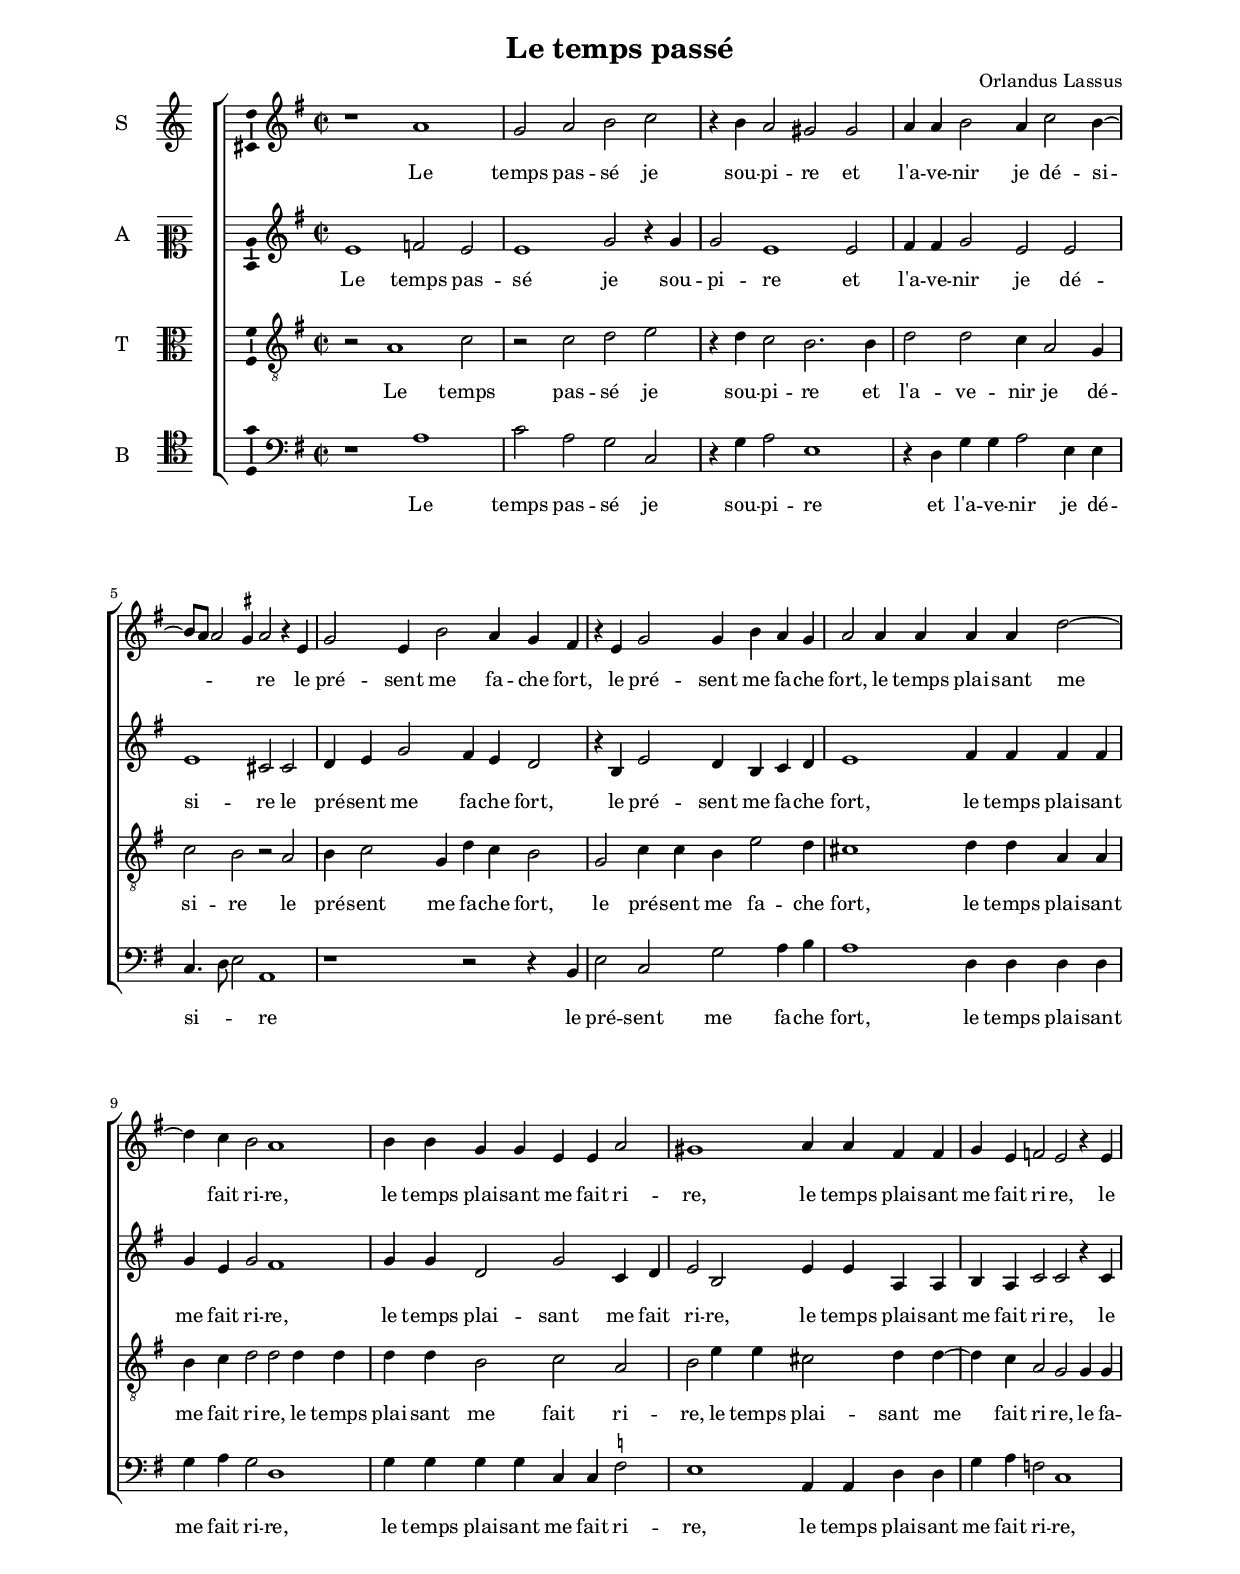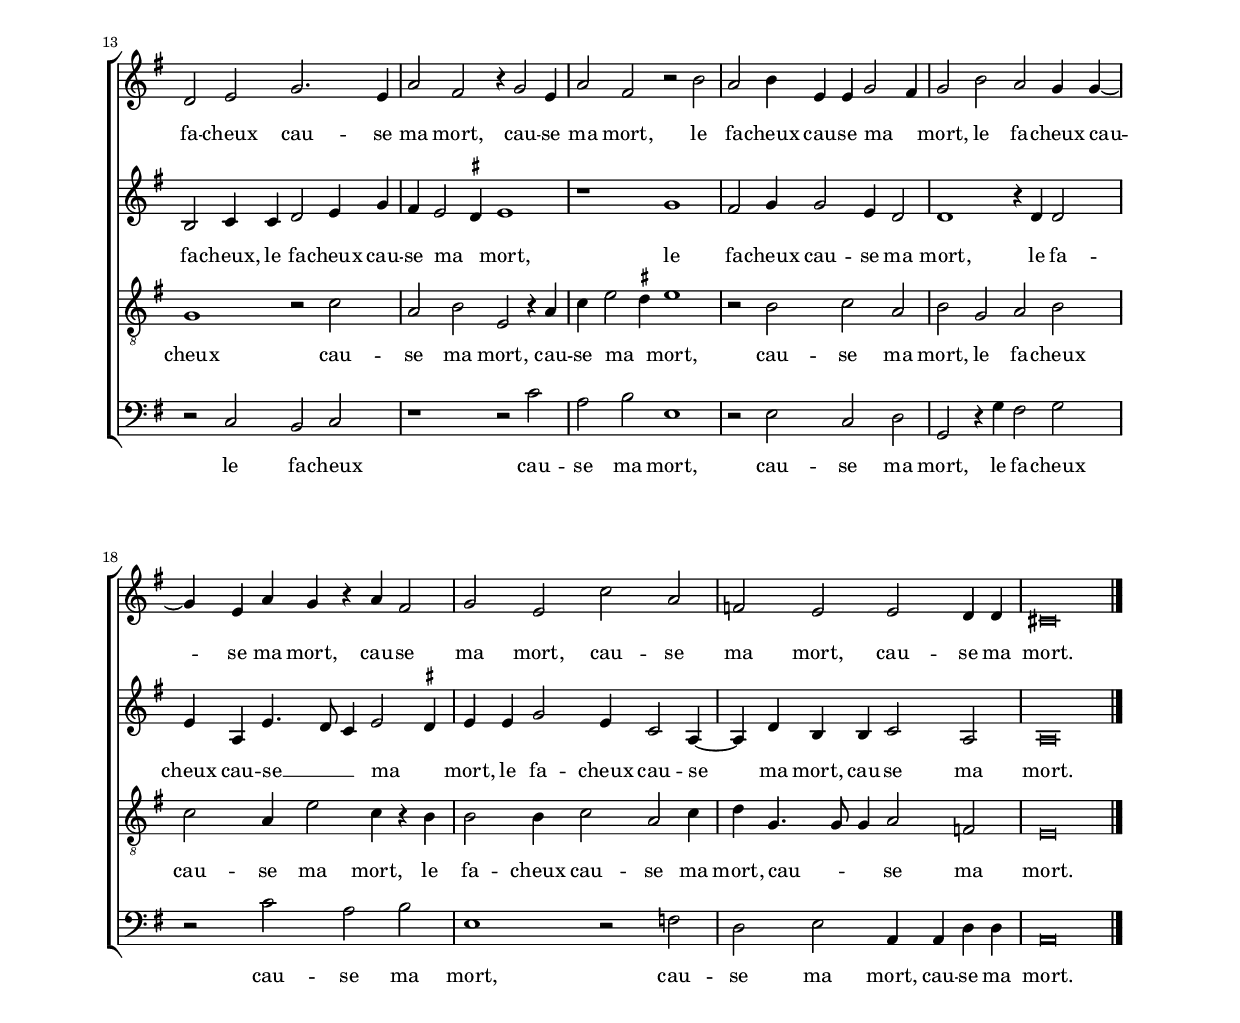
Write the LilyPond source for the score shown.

\header
{
  title="Le temps passé"
  composer="Orlandus Lassus"
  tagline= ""
}

\version "2.24.3"
\include "deutsch.ly"
#(set-global-staff-size 16)
% #(set-default-paper-size "letter")
#(ly:set-option 'point-and-click #f)

	
global = {
	\key c \major
	\time 2/2 \set Score.measureLength = #(ly:make-moment 2/1)
	}

	ficta = { \once \set suggestAccidentals = ##t }
	
	forget = #(define-music-function (music) (ly:music?) #{
		\accidentalStyle forget
		$music
		\accidentalStyle default
		#})


\paper
	{
	top-margin = 2 \cm
	bottom-margin = 2 \cm
	left-margin = 2 \cm
	right-margin = 2 \cm
	ragged-bottom = ##f
	ragged-last-bottom = ##t
	print-page-number = ##f
	system-system-spacing = #'((basic-distance . 20) (minimum-distance . 14) (padding . 8) (strechability . 150))
%	systems-per-page = 3
%	min-systems-per-page = 3
%	oddHeaderMarkup = \markup { \fill-line { \null \null \column \right-align { \fontsize #1 \fromproperty #'page:page-number-string \null } } }
%	evenHeaderMarkup = \markup { \column \right-align { \fontsize #1 \fromproperty #'page:page-number-string \null } }
	}


incipitcantus = \markup { \score {
	{
	\set Staff.instrumentName = \markup { \fontsize #1 "S" }
	\key c \major
	\clef violin
	s4 \bar ""
	}
	\layout  {
	raggedright = ##t
	indent = 1.1 \cm
	line-width = 1.7 \cm
	\context { \Staff \remove Time_signature_engraver }
	\override Staff.Clef.Y-extent = #'(0 . 0)
	}} \hspace #1 }
	
      
incipitaltus = \markup { \score {
	{
	\set Staff.instrumentName = \markup { \fontsize #1 "A" }
	\key c \major
	\clef mezzosoprano
	s4 \bar ""
	}
	\layout  {
	raggedright = ##t
	indent = 1.1 \cm
	line-width = 1.7 \cm
	\context { \Staff \remove Time_signature_engraver }
	\override Staff.Clef.Y-extent = #'(0 . 0)
	}} \hspace #1 }


incipittenor = \markup { \score {
	{
	\set Staff.instrumentName = \markup { \fontsize #1 "T" }
	\key c \major
	\clef alto
	s4 \bar ""
	}
	\layout  {
	raggedright = ##t
	indent = 1.1 \cm
	line-width = 1.7 \cm
	\context { \Staff \remove Time_signature_engraver }
	\override Staff.Clef.Y-extent = #'(0 . 0)
	}} \hspace #1 }


incipitbassus = \markup { \score {
	{
	\set Staff.instrumentName = \markup { \fontsize #1 "B" }
	\key c \major
	\clef tenor
	s4 \bar ""
	}
	\layout  {
	raggedright = ##t
	indent = 1.1 \cm
	line-width = 1.7 \cm
	\context { \Staff \remove Time_signature_engraver }
	\override Staff.Clef.Y-extent = #'(0 . 0)
	}} \hspace #1 }


cantus =  \relative c''
	{
	r1 d
	c2 d e f
	r4 e d2 cis cis
	d4 d e2 d4 f2 e4~
%5
	e8 d d2 \ficta cis4 d2 r4 a |
	c2 a4 e'2 d4 c h
	r4 a c2 c4 e d c
	d2 d4 d d d g2~
	g4 f e2 d1
%10
	e4 e c c a a d2 |
	cis1 d4 d h h
	c4 a b2 a r4 a
	g2 a c2. a4
	d2 h r4 c2 a4
%15
	d2 h r e |
	d2 e4 a, a c2 h4
	c2 e d c4 c~
	c4 a d c r d h2
	c2 a f' d
%20
	b2 a a g4 g |
	fis\breve \bar "|." |
	}


altus =  \relative c'
	{
	a'1 b2 a
	a1 c2 r4 c
	c2 a1 a2
	h4 h c2 a a
%5
	a1 fis2 fis |
	g4 a c2 h4 a g2
	r4 e a2 g4 e f g
	a1 h4 h h h
	c4 a c2 h1
%10
	c4 c g2 c f,4 g |
	a2 e a4 a d, d
	e4 d f2 f r4 f
	e2 f4 f g2 a4 c
	h4 a2 \ficta gis4 a1
%15
	r1 c |
	h2 c4 c2 a4 g2
	g1 r4 g g2
	a4 d, a'4. g8 f4 a2 \ficta gis4
	a4 a c2 a4 f2 d4~
%20
	d4 g e e f2 d |
	d\breve |
	}


tenor =  \relative c'
	{
	r2 d1 f2
	r2 f g a
	r4 g f2 e2. e4
	g2 g f4 d2 c4
%5
	f2 e r d |
	e4 f2 c4 g' f e2
	c2 f4 f e a2 g4
	fis1 g4 g d d
	e4 f g2 g g4 g
%10
	g4 g e2 f d |
	e2 a4 a fis2 g4 g~
	g4 f d2 c c4 c
	c1 r2 f
	d2 e a, r4 d
%15
	f4 a2 \ficta gis4 a1 |
	r2 e f d
	e2 c d e
	f2 d4 a'2 f4 r e
	e2 e4 f2 d f4
%20
	g4 c,4. c8 c4 d2 b |
	a\breve |
	}


bassus  =  \relative c
	{
	r1 d'
	f2 d c f,
	r4 c' d2 a1
	r4 g c c d2 a4 a
%5
	f4. g8 a2 d,1 |
	r1 r2 r4 e
	a2 f c' d4 e
	d1 g,4 g g g
	c4 d c2 g1
%10
	c4 c c c f, f \ficta b2 |
	a1 d,4 d g g
	c4 d b2 f1
	r2 f e f
	r1 r2 f'
%15
	d2 e a,1 |
	r2 a f g
	c,2 r4 c' h2 c
	r2 f d e
	a,1 r2 b
%20
	g2 a d,4 d g g |
	d\breve |
	}

lyricscantus = \lyricmode {
	Le temps pas -- sé je sou -- pi -- re
	et l'a -- ve -- nir je dé -- si -- _ _ _ re
	le pré -- sent me fa -- che fort,
	le pré -- sent me fa -- che fort,
	le temps plai -- sant me fait ri -- re,
	le temps plai -- sant me fait ri -- re,
	le temps plai -- sant me fait ri -- re,
	le fa -- cheux cau -- se ma mort,
	cau -- se ma mort,
	le fa -- cheux cau -- se ma _ mort,
	le fa -- cheux cau -- se ma mort,
	cau -- se ma mort,
	cau -- se ma mort,
	cau -- se ma mort.
	}


lyricsaltus = \lyricmode {
	Le temps pas -- sé je sou -- pi -- re
	et l'a -- ve -- nir je dé -- si -- re
	le pré -- sent me fa -- che fort,
	le pré -- sent me fa -- che fort,
	le temps plai -- sant me fait ri -- re,
	le temps plai -- sant me fait ri -- re,
	le temps plai -- sant me fait ri -- re,
	le fa -- cheux,
	le fa -- cheux cau -- se ma _ mort,
	le fa -- cheux cau -- se ma mort,
	le fa -- cheux cau -- se __ _ _ ma _ mort,
	le fa -- cheux cau -- se ma mort,
	cau -- se ma mort.
	}


lyricstenor = \lyricmode {
	Le temps pas -- sé je sou -- pi -- re
	et l'a -- ve -- nir je dé -- si -- re
	le pré -- sent me fa -- che fort,
	le pré -- sent me fa -- che fort,
	le temps plai -- sant me fait ri -- re,
	le temps plai -- sant me fait ri -- re,
	le temps plai -- sant me fait ri -- re,
	le fa -- cheux cau -- se ma mort,
	cau -- se ma _ mort,
	cau -- se ma mort,
	le fa -- cheux cau -- se ma mort,
	le fa -- cheux cau -- se ma mort,
	cau -- _ _ se ma mort.
	}


lyricsbassus = \lyricmode {
	Le temps pas -- sé je sou -- pi -- re
	et l'a -- ve -- nir je dé -- si -- _ _ re
	le pré -- sent me fa -- che fort,
	le temps plai -- sant me fait ri -- re,
	le temps plai -- sant me fait ri -- re,
	le temps plai -- sant me fait ri -- re,
	le fa -- cheux cau -- se ma mort,
	cau -- se ma mort,
	le fa -- cheux cau -- se ma mort,
	cau -- se ma mort,
	cau -- se ma mort.
	}


\score
{  
	\transpose c g, {
	\new ChoirStaff \with { \override StaffGrouper.staff-staff-spacing.basic-distance = #13 }
	<<

	\new Staff << \global
	\new Voice="v1" {
		\set Staff.instrumentName=\incipitcantus
		\set Staff.midiInstrument = "reed organ"
		\clef violin
		\cantus }
	\new Lyrics \lyricsto "v1" {\lyricscantus }
	>>


	\new Staff << \global
	\new Voice="v2" {
		\set Staff.instrumentName=\incipitaltus
		\set Staff.midiInstrument = "reed organ"
		\clef violin 
		\altus}
	\new Lyrics \lyricsto "v2" {\lyricsaltus }
	>>


	\new Staff << \global
	\new Voice="v3" {
		\set Staff.instrumentName=\incipittenor
		\set Staff.midiInstrument = "reed organ"
		\clef "G_8"
		\tenor }
	\new Lyrics \lyricsto "v3" {\lyricstenor }
	>>


	\new Staff << \global
	\new Voice="v4" {
		\set Staff.instrumentName=\incipitbassus
		\set Staff.midiInstrument = "reed organ"
		\clef bass
		\bassus }
	\new Lyrics \lyricsto "v4" {\lyricsbassus}
	>>

	>>
	} % transpose

	\layout
	{
	indent = 1.8 \cm
	\context { \Lyrics \override VerticalAxisGroup.nonstaff-relatedstaff-spacing.padding = #2 }
	\context { \Staff \consists Ambitus_engraver }
	\context { \Score \override BarNumber.padding = #2 }
	\context { \Voice \override NoteHead.style = #'baroque }
	}

\midi
	{
	\tempo 2 = 110
	}
	
}


% EOF
